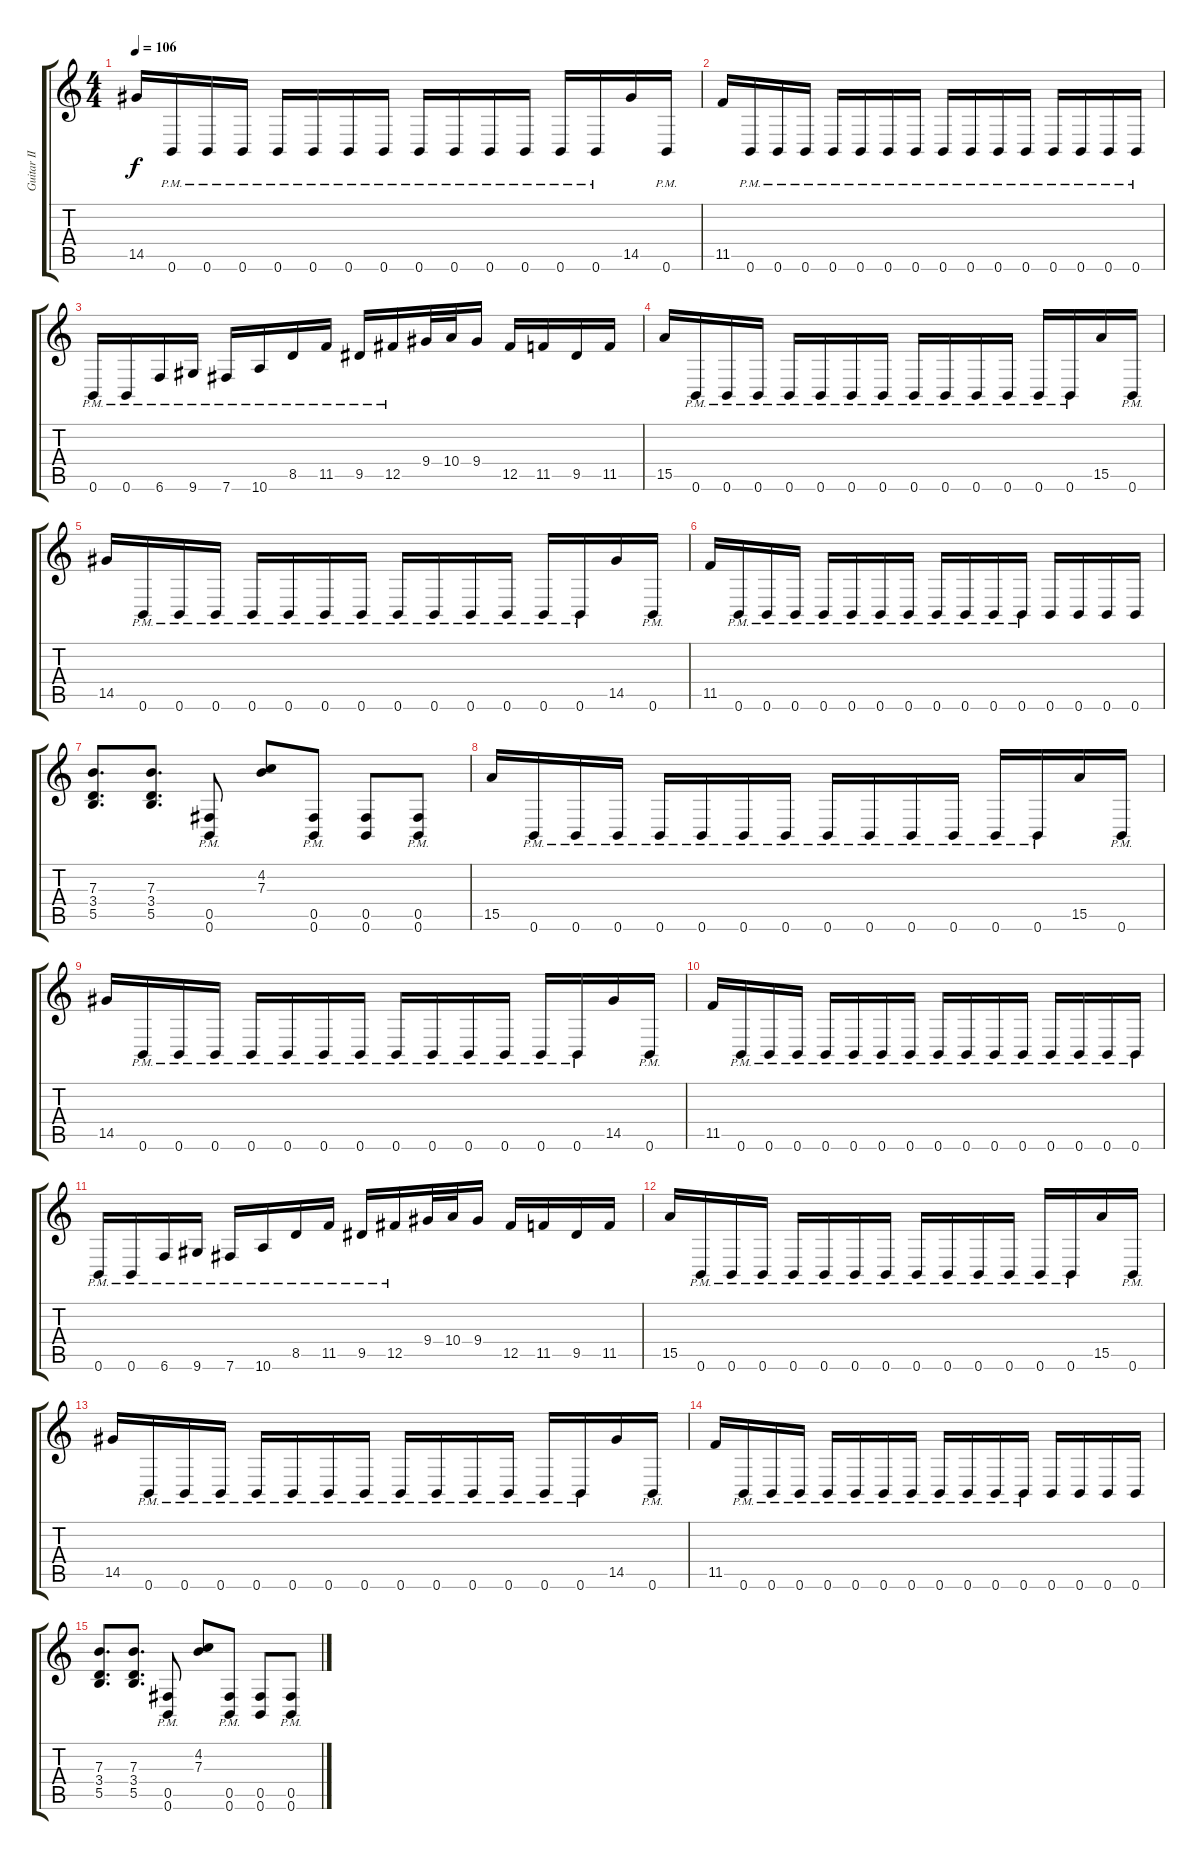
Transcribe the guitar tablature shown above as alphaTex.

\track ("Guitar II" "Guitar II") {instrument distortionguitar}
\staff {score tabs}
\tuning (Db4 Ab3 E3 B2 Gb2 B1) {hide}
\ts (4 4)
\tempo 106
\clef g2
\ks c
14.5.16{dy f} 0.6{pm}.16 0.6{pm}.16 0.6{pm}.16 0.6{pm}.16 0.6{pm}.16 0.6{pm}.16 0.6{pm}.16 0.6{pm}.16 0.6{pm}.16 0.6{pm}.16 0.6{pm}.16 0.6{pm}.16 0.6{pm}.16 14.5.16 0.6{pm}.16 |
11.5.16 0.6{pm}.16 0.6{pm}.16 0.6{pm}.16 0.6{pm}.16 0.6{pm}.16 0.6{pm}.16 0.6{pm}.16 0.6{pm}.16 0.6{pm}.16 0.6{pm}.16 0.6{pm}.16 0.6{pm}.16 0.6{pm}.16 0.6{pm}.16 0.6{pm}.16 |
0.6{pm}.16 0.6{pm}.16 6.6{pm}.16 9.6{pm}.16 7.6{pm}.16 10.6{pm}.16 8.5{pm}.16 11.5{pm}.16 9.5{pm}.16 12.5{pm}.16 9.4.32 10.4.32 9.4.16 12.5.16 11.5.16 9.5.16 11.5.16 |
15.5.16 0.6{pm}.16 0.6{pm}.16 0.6{pm}.16 0.6{pm}.16 0.6{pm}.16 0.6{pm}.16 0.6{pm}.16 0.6{pm}.16 0.6{pm}.16 0.6{pm}.16 0.6{pm}.16 0.6{pm}.16 0.6{pm}.16 15.5.16 0.6{pm}.16 |
14.5.16 0.6{pm}.16 0.6{pm}.16 0.6{pm}.16 0.6{pm}.16 0.6{pm}.16 0.6{pm}.16 0.6{pm}.16 0.6{pm}.16 0.6{pm}.16 0.6{pm}.16 0.6{pm}.16 0.6{pm}.16 0.6{pm}.16 14.5.16 0.6{pm}.16 |
11.5.16 0.6{pm}.16 0.6{pm}.16 0.6{pm}.16 0.6{pm}.16 0.6{pm}.16 0.6{pm}.16 0.6{pm}.16 0.6{pm}.16 0.6{pm}.16 0.6{pm}.16 0.6{pm}.16 0.6.16 0.6.16 0.6.16 0.6.16 |
(7.3 3.4 5.5).8{d} (7.3 3.4 5.5).8{d} (0.5{pm} 0.6{pm}).8 (4.2 7.3).8 (0.5{pm} 0.6{pm}).8 (0.5 0.6).8 (0.5{pm} 0.6{pm}).8 |
15.5.16 0.6{pm}.16 0.6{pm}.16 0.6{pm}.16 0.6{pm}.16 0.6{pm}.16 0.6{pm}.16 0.6{pm}.16 0.6{pm}.16 0.6{pm}.16 0.6{pm}.16 0.6{pm}.16 0.6{pm}.16 0.6{pm}.16 15.5.16 0.6{pm}.16 |
14.5.16 0.6{pm}.16 0.6{pm}.16 0.6{pm}.16 0.6{pm}.16 0.6{pm}.16 0.6{pm}.16 0.6{pm}.16 0.6{pm}.16 0.6{pm}.16 0.6{pm}.16 0.6{pm}.16 0.6{pm}.16 0.6{pm}.16 14.5.16 0.6{pm}.16 |
11.5.16 0.6{pm}.16 0.6{pm}.16 0.6{pm}.16 0.6{pm}.16 0.6{pm}.16 0.6{pm}.16 0.6{pm}.16 0.6{pm}.16 0.6{pm}.16 0.6{pm}.16 0.6{pm}.16 0.6{pm}.16 0.6{pm}.16 0.6{pm}.16 0.6{pm}.16 |
0.6{pm}.16 0.6{pm}.16 6.6{pm}.16 9.6{pm}.16 7.6{pm}.16 10.6{pm}.16 8.5{pm}.16 11.5{pm}.16 9.5{pm}.16 12.5{pm}.16 9.4.32 10.4.32 9.4.16 12.5.16 11.5.16 9.5.16 11.5.16 |
15.5.16 0.6{pm}.16 0.6{pm}.16 0.6{pm}.16 0.6{pm}.16 0.6{pm}.16 0.6{pm}.16 0.6{pm}.16 0.6{pm}.16 0.6{pm}.16 0.6{pm}.16 0.6{pm}.16 0.6{pm}.16 0.6{pm}.16 15.5.16 0.6{pm}.16 |
14.5.16 0.6{pm}.16 0.6{pm}.16 0.6{pm}.16 0.6{pm}.16 0.6{pm}.16 0.6{pm}.16 0.6{pm}.16 0.6{pm}.16 0.6{pm}.16 0.6{pm}.16 0.6{pm}.16 0.6{pm}.16 0.6{pm}.16 14.5.16 0.6{pm}.16 |
11.5.16 0.6{pm}.16 0.6{pm}.16 0.6{pm}.16 0.6{pm}.16 0.6{pm}.16 0.6{pm}.16 0.6{pm}.16 0.6{pm}.16 0.6{pm}.16 0.6{pm}.16 0.6{pm}.16 0.6.16 0.6.16 0.6.16 0.6.16 |
(7.3 3.4 5.5).8{d} (7.3 3.4 5.5).8{d} (0.5{pm} 0.6{pm}).8 (4.2 7.3).8 (0.5{pm} 0.6{pm}).8 (0.5 0.6).8 (0.5{pm} 0.6{pm}).8
